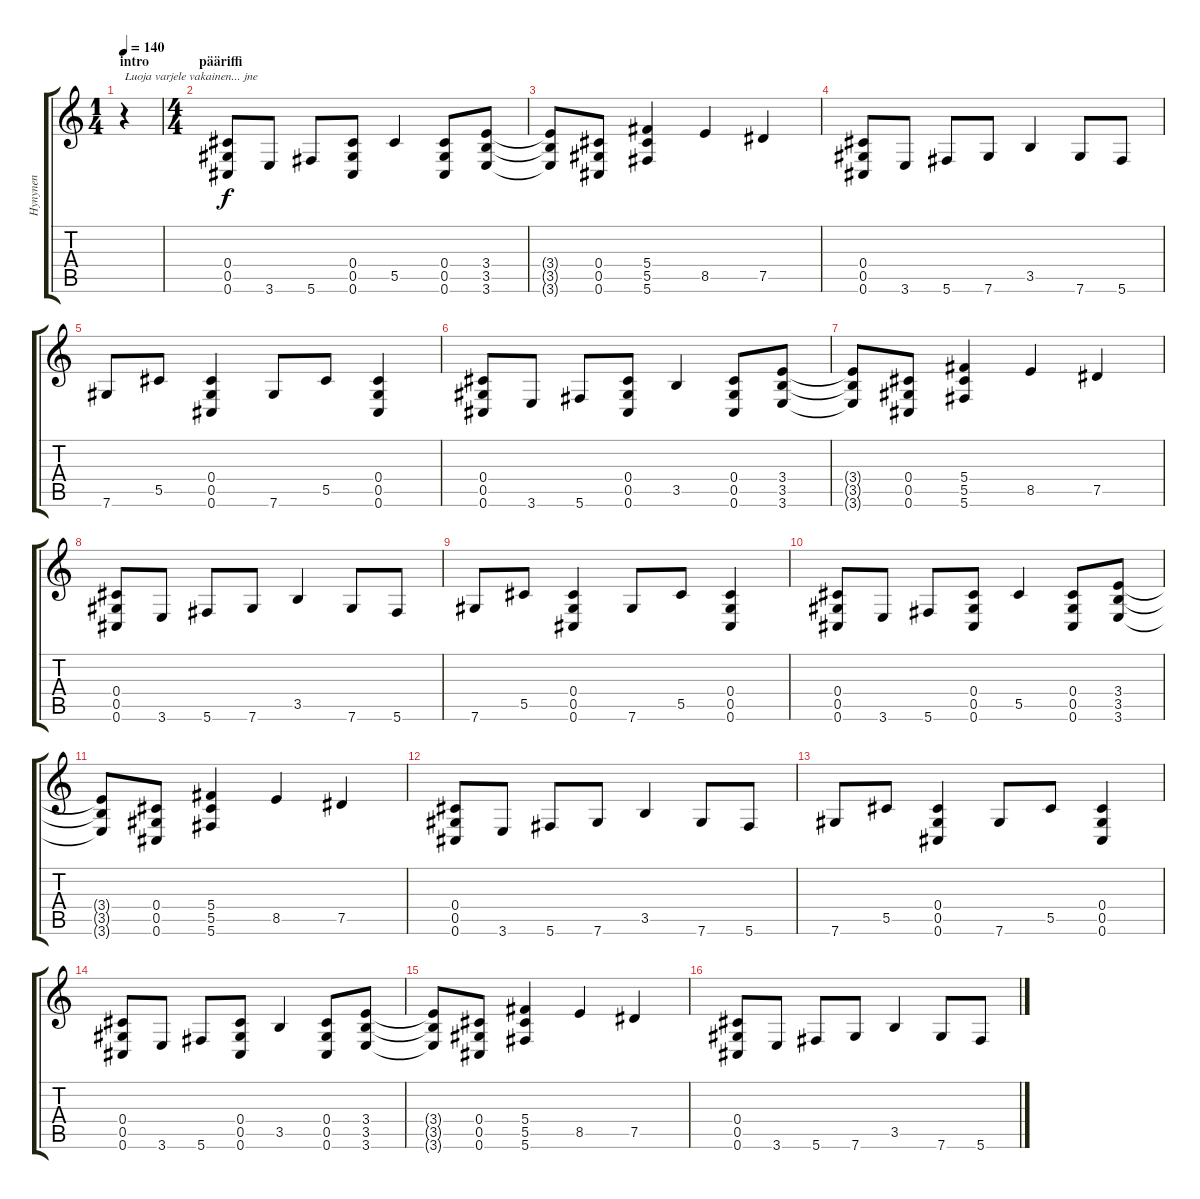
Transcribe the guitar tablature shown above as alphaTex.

\track ("Hynynen" "Hynynen") {instrument distortionguitar}
\staff {score tabs}
\tuning (Eb4 Bb3 Gb3 Db3 Ab2 Db2) {hide}
\ts (1 4)
\section ("" "intro")
\tempo 140
\clef g2
\ks c
r.4{txt "Luoja varjele vakainen... jne" dy f instrument distortionguitar} |
\ts (4 4)
\section ("" "pääriffi")
(0.4 0.5 0.6).8 3.6.8 5.6.8 (0.4 0.5 0.6).8 5.5.4 (0.4 0.5 0.6).8 (3.4 3.5 3.6).8 |
(3.4{t} 3.5{t} 3.6{t}).8 (0.4 0.5 0.6).8 (5.4 5.5 5.6).4 8.5.4 7.5.4 |
(0.4 0.5 0.6).8 3.6.8 5.6.8 7.6.8 3.5.4 7.6.8 5.6.8 |
7.6.8 5.5.8 (0.4 0.5 0.6).4 7.6.8 5.5.8 (0.4 0.5 0.6).4 |
(0.4 0.5 0.6).8 3.6.8 5.6.8 (0.4 0.5 0.6).8 3.5.4 (0.4 0.5 0.6).8 (3.4 3.5 3.6).8 |
(3.4{t} 3.5{t} 3.6{t}).8 (0.4 0.5 0.6).8 (5.4 5.5 5.6).4 8.5.4 7.5.4 |
(0.4 0.5 0.6).8 3.6.8 5.6.8 7.6.8 3.5.4 7.6.8 5.6.8 |
7.6.8 5.5.8 (0.4 0.5 0.6).4 7.6.8 5.5.8 (0.4 0.5 0.6).4 |
(0.4 0.5 0.6).8 3.6.8 5.6.8 (0.4 0.5 0.6).8 5.5.4 (0.4 0.5 0.6).8 (3.4 3.5 3.6).8 |
(3.4{t} 3.5{t} 3.6{t}).8 (0.4 0.5 0.6).8 (5.4 5.5 5.6).4 8.5.4 7.5.4 |
(0.4 0.5 0.6).8 3.6.8 5.6.8 7.6.8 3.5.4 7.6.8 5.6.8 |
7.6.8 5.5.8 (0.4 0.5 0.6).4 7.6.8 5.5.8 (0.4 0.5 0.6).4 |
(0.4 0.5 0.6).8 3.6.8 5.6.8 (0.4 0.5 0.6).8 3.5.4 (0.4 0.5 0.6).8 (3.4 3.5 3.6).8 |
(3.4{t} 3.5{t} 3.6{t}).8 (0.4 0.5 0.6).8 (5.4 5.5 5.6).4 8.5.4 7.5.4 |
(0.4 0.5 0.6).8 3.6.8 5.6.8 7.6.8 3.5.4 7.6.8 5.6.8
